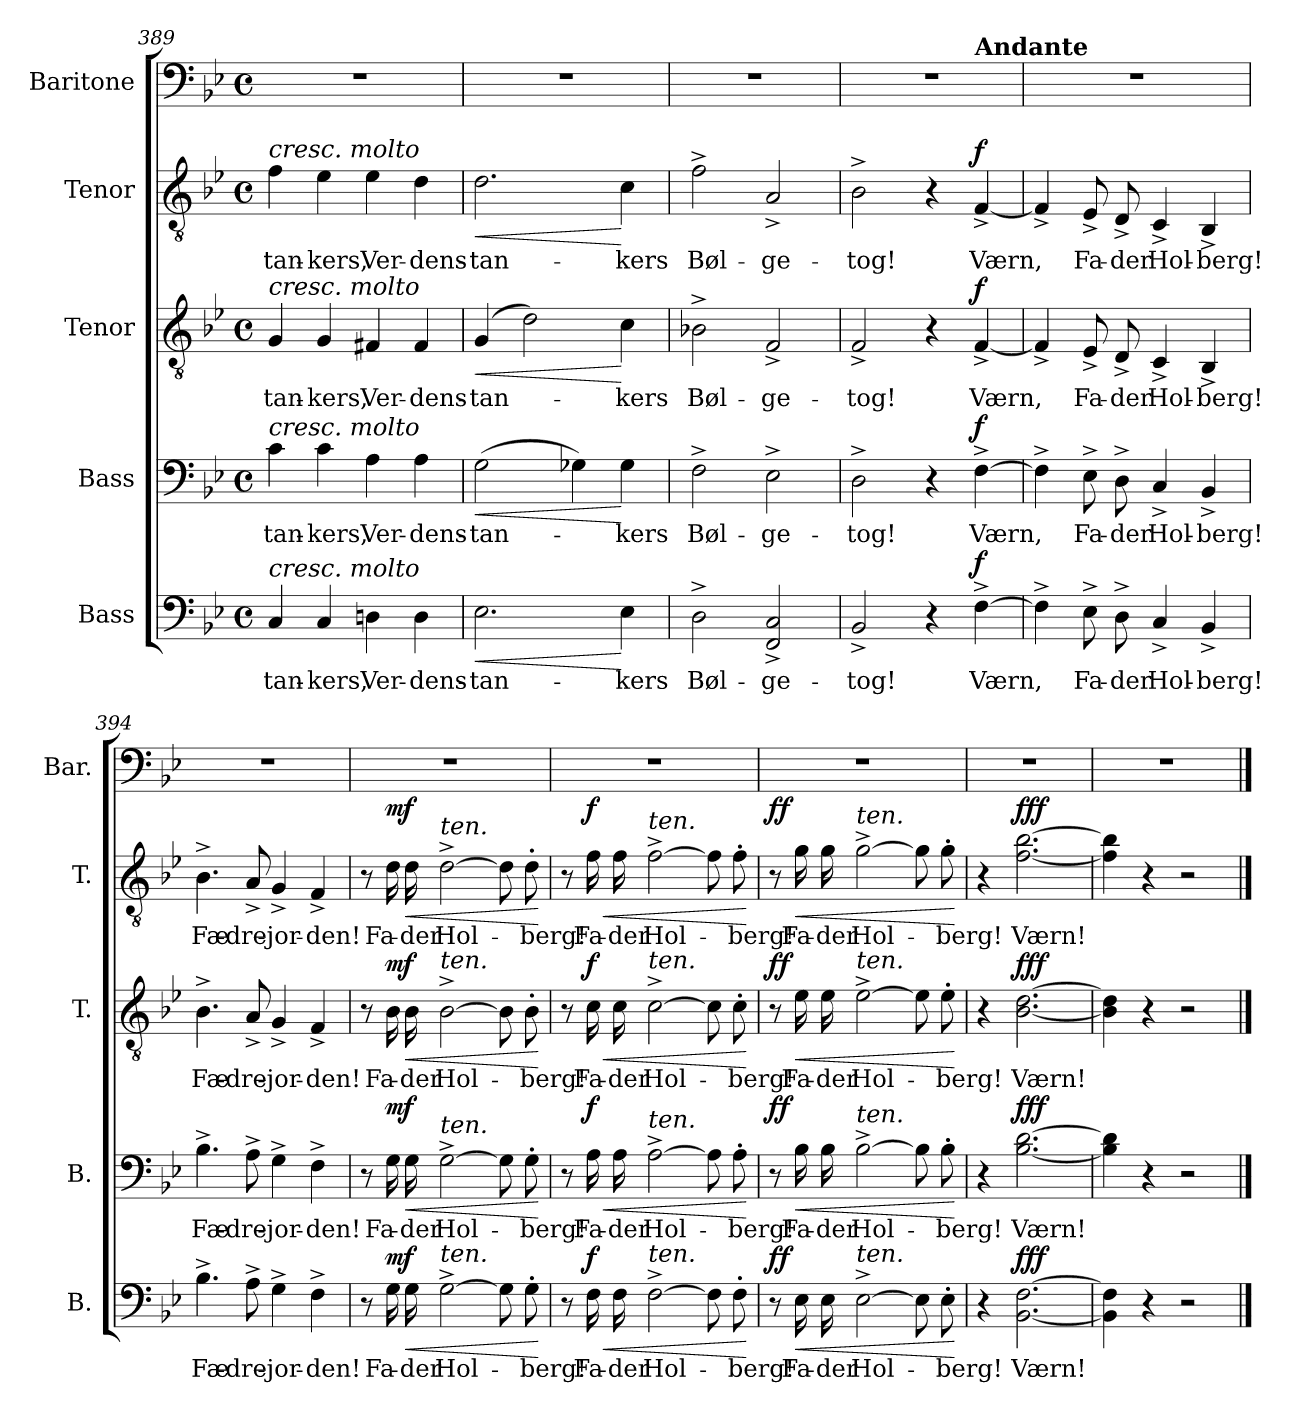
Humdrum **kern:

**kern	**text	**dynam	**kern	**text	**dynam	**kern	**text	**dynam	**kern	**text	**dynam	**kern
*part5	*part5	*part5	*part4	*part4	*part4	*part3	*part3	*part3	*part2	*part2	*part2	*part1
*staff5	*staff5	*staff5	*staff4	*staff4	*staff4	*staff3	*staff3	*staff3	*staff2	*staff2	*staff2	*staff1
*I"Bass	*	*	*I"Bass	*	*	*I"Tenor	*	*	*I"Tenor	*	*	*I"Baritone
*I'B.	*	*	*I'B.	*	*	*I'T.	*	*	*I'T.	*	*	*I'Bar.
*clefF4	*	*	*clefF4	*	*	*clefGv2	*	*	*clefGv2	*	*	*clefF4
*k[b-e-]	*	*	*k[b-e-]	*	*	*k[b-e-]	*	*	*k[b-e-]	*	*	*k[b-e-]
*M4/4	*	*	*M4/4	*	*	*M4/4	*	*	*M4/4	*	*	*M4/4
*met(c)	*	*	*met(c)	*	*	*met(c)	*	*	*met(c)	*	*	*met(c)
=389	=389	=389	=389	=389	=389	=389	=389	=389	=389	=389	=389	=389
!	!	!	!	!	!	!	!	!	!LO:TX:a:i:t=cresc. molto	!	!	!
!	!	!	!	!	!	!LO:TX:a:i:t=cresc. molto	!	!	!	!	!	!
!	!	!	!LO:TX:a:i:t=cresc. molto	!	!	!	!	!	!	!	!	!
!LO:TX:a:i:t=cresc. molto	!	!	!	!	!	!	!	!	!	!	!	!
!	!LO:LY:b	!	!	!LO:LY:b	!	!	!LO:LY:b	!	!	!LO:LY:b	!	!
4C/	-tan-	.	4c\	-tan-	.	4G/	-tan-	.	4f\	-tan-	.	1r
!	!LO:LY:b	!	!	!LO:LY:b	!	!	!LO:LY:b	!	!	!LO:LY:b	!	!
4C/	-kers,	.	4c\	-kers,	.	4G/	-kers,	.	4e-\	-kers,	.	.
!	!LO:LY:b	!	!	!LO:LY:b	!	!	!LO:LY:b	!	!	!LO:LY:b	!	!
4Dn\	Ver-	.	4A\	Ver-	.	4F#X/	Ver-	.	4e-\	Ver-	.	.
!	!LO:LY:b	!	!	!LO:LY:b	!	!	!LO:LY:b	!	!	!LO:LY:b	!	!
4D\	-dens-	.	4A\	-dens-	.	4F#/	-dens-	.	4d\	-dens-	.	.
=390	=390	=390	=390	=390	=390	=390	=390	=390	=390	=390	=390	=390
!	!LO:LY:b	!LO:HP:b	!	!LO:LY:b	!LO:HP:b	!	!LO:LY:b	!LO:HP:b	!	!LO:LY:b	!LO:HP:b	!
2.E-\	-tan-	<	(>2G\	-tan-	<	(>4G/	-tan-	<	2.d\	-tan-	<	1r
.	.	.	.	.	.	2d\)	.	.	.	.	.	.
.	.	.	4G-X\)	.	.	.	.	.	.	.	.	.
!	!LO:LY:b	!	!	!LO:LY:b	!	!	!LO:LY:b	!	!	!LO:LY:b	!	!
4E-\	-kers	[	4G-\	-kers	[	4c\	-kers	[	4c\	-kers	[	.
!!LO:LB:g=z
=391	=391	=391	=391	=391	=391	=391	=391	=391	=391	=391	=391	=391
!	!LO:LY:b	!	!	!LO:LY:b	!	!	!LO:LY:b	!	!	!LO:LY:b	!	!
2D^\	Bøl-	.	2F^\	Bøl-	.	2B-X^\	Bøl-	.	2f^\	Bøl-	.	1r
!	!LO:LY:b	!	!	!LO:LY:b	!	!	!LO:LY:b	!	!	!LO:LY:b	!	!
2FF/^ 2C/^	-ge-	.	2E-^\	-ge-	.	2F^/	-ge-	.	2A^/	-ge-	.	.
=392	=392	=392	=392	=392	=392	=392	=392	=392	=392	=392	=392	=392
!	!LO:LY:b	!	!	!LO:LY:b	!	!	!LO:LY:b	!	!	!LO:LY:b	!	!
*	*	*	*	*	*	*	*	*	*	*	*	*^
2BB-^/	-tog!	.	2D^\	-tog!	.	2F^/	-tog!	.	2B-^\	-tog!	.	1r	2.ryy
4r	.	.	4r	.	.	4r	.	.	4r	.	.	.	.
!	!	!	!	!	!	!	!	!	!	!	!	!	!LO:TX:a:B:t=Andante
!	!LO:LY:b	!LO:DY:a	!	!LO:LY:b	!LO:DY:a	!	!LO:LY:b	!LO:DY:a	!	!LO:LY:b	!LO:DY:a	!	!
[4F^\	Værn,	f	[4F^\	Værn,	f	[4F^/	Værn,	f	[4F^/	Værn,	f	.	4ryy
*	*	*	*	*	*	*	*	*	*	*	*	*v	*v
=393	=393	=393	=393	=393	=393	=393	=393	=393	=393	=393	=393	=393
4F^\]	.	.	4F^\]	.	.	4F^/]	.	.	4F^/]	.	.	1r
!	!LO:LY:b	!	!	!LO:LY:b	!	!	!LO:LY:b	!	!	!LO:LY:b	!	!
8E-^\	Fa-	.	8E-^\	Fa-	.	8E-^/	Fa-	.	8E-^/	Fa-	.	.
!	!LO:LY:b	!	!	!LO:LY:b	!	!	!LO:LY:b	!	!	!LO:LY:b	!	!
8D^\	-der	.	8D^\	-der	.	8D^/	-der	.	8D^/	-der	.	.
!	!LO:LY:b	!	!	!LO:LY:b	!	!	!LO:LY:b	!	!	!LO:LY:b	!	!
4C^/	Hol-	.	4C^/	Hol-	.	4C^/	Hol-	.	4C^/	Hol-	.	.
!	!LO:LY:b	!	!	!LO:LY:b	!	!	!LO:LY:b	!	!	!LO:LY:b	!	!
4BB-^/	-berg!	.	4BB-^/	-berg!	.	4BB-^/	-berg!	.	4BB-^/	-berg!	.	.
=394	=394	=394	=394	=394	=394	=394	=394	=394	=394	=394	=394	=394
!	!LO:LY:b	!	!	!LO:LY:b	!	!	!LO:LY:b	!	!	!LO:LY:b	!	!
4.B-^\	Fæ-	.	4.B-^\	Fæ-	.	4.B-^\	Fæ-	.	4.B-^\	Fæ-	.	1r
!	!LO:LY:b	!	!	!LO:LY:b	!	!	!LO:LY:b	!	!	!LO:LY:b	!	!
8A^\	-dre-	.	8A^\	-dre-	.	8A^/	-dre-	.	8A^/	-dre-	.	.
!	!LO:LY:b	!	!	!LO:LY:b	!	!	!LO:LY:b	!	!	!LO:LY:b	!	!
4G^\	-jor-	.	4G^\	-jor-	.	4G^/	-jor-	.	4G^/	-jor-	.	.
!	!LO:LY:b	!	!	!LO:LY:b	!	!	!LO:LY:b	!	!	!LO:LY:b	!	!
4F^\	-den!	.	4F^\	-den!	.	4F^/	-den!	.	4F^/	-den!	.	.
=395	=395	=395	=395	=395	=395	=395	=395	=395	=395	=395	=395	=395
8r	.	.	8r	.	.	8r	.	.	8r	.	.	1r
!	!LO:LY:b	!LO:DY:a	!	!LO:LY:b	!LO:DY:a	!	!LO:LY:b	!LO:DY:a	!	!LO:LY:b	!LO:DY:a	!
16G\	Fa-	mf	16G\	Fa-	mf	16B-\	Fa-	mf	16d\	Fa-	mf	.
!	!LO:LY:b	!LO:HP:b	!	!LO:LY:b	!LO:HP:b	!	!LO:LY:b	!LO:HP:b	!	!LO:LY:b	!LO:HP:b	!
16G\	-der	<	16G\	-der	<	16B-\	-der	<	16d\	-der	<	.
!	!	!	!	!	!	!	!	!	!LO:TX:a:i:t=ten.	!	!	!
!	!	!	!	!	!	!LO:TX:a:i:t=ten.	!	!	!	!	!	!
!	!	!	!LO:TX:a:i:t=ten.	!	!	!	!	!	!	!	!	!
!LO:TX:a:i:t=ten.	!	!	!	!	!	!	!	!	!	!	!	!
!	!LO:LY:b	!	!	!LO:LY:b	!	!	!LO:LY:b	!	!	!LO:LY:b	!	!
[2G^\	Hol-	.	[2G^\	Hol-	.	[2B-^\	Hol-	.	[2d^\	Hol-	.	.
8G\]	.	.	8G\]	.	.	8B-\]	.	.	8d\]	.	.	.
!	!LO:LY:b	!	!	!LO:LY:b	!	!	!LO:LY:b	!	!	!LO:LY:b	!	!
8G'\	-berg!	.	8G'\	-berg!	.	8B-'\	-berg!	.	8d'\	-berg!	.	.
.	.	[	.	.	[	.	.	[	.	.	[	.
=396	=396	=396	=396	=396	=396	=396	=396	=396	=396	=396	=396	=396
8r	.	.	8r	.	.	8r	.	.	8r	.	.	1r
!	!LO:LY:b	!LO:HP:b	!	!LO:LY:b	!LO:HP:b	!	!LO:LY:b	!LO:HP:b	!	!LO:LY:b	!LO:HP:b	!
!	!	!LO:DY:n=1:a	!	!	!LO:DY:n=1:a	!	!	!LO:DY:n=1:a	!	!	!LO:DY:n=1:a	!
16F\	Fa-	< f	16A\	Fa-	< f	16c\	Fa-	< f	16f\	Fa-	< f	.
!	!LO:LY:b	!	!	!LO:LY:b	!	!	!LO:LY:b	!	!	!LO:LY:b	!	!
16F\	-der	.	16A\	-der	.	16c\	-der	.	16f\	-der	.	.
!	!	!	!	!	!	!	!	!	!LO:TX:a:i:t=ten.	!	!	!
!	!	!	!	!	!	!LO:TX:a:i:t=ten.	!	!	!	!	!	!
!	!	!	!LO:TX:a:i:t=ten.	!	!	!	!	!	!	!	!	!
!LO:TX:a:i:t=ten.	!	!	!	!	!	!	!	!	!	!	!	!
!	!LO:LY:b	!	!	!LO:LY:b	!	!	!LO:LY:b	!	!	!LO:LY:b	!	!
[2F^\	Hol-	.	[2A^\	Hol-	.	[2c^\	Hol-	.	[2f^\	Hol-	.	.
8F\]	.	.	8A\]	.	.	8c\]	.	.	8f\]	.	.	.
!	!LO:LY:b	!	!	!LO:LY:b	!	!	!LO:LY:b	!	!	!LO:LY:b	!	!
8F'\	-berg!	.	8A'\	-berg!	.	8c'\	-berg!	.	8f'\	-berg!	.	.
.	.	[	.	.	[	.	.	[	.	.	[	.
=397	=397	=397	=397	=397	=397	=397	=397	=397	=397	=397	=397	=397
!	!	!LO:DY:a	!	!	!LO:DY:a	!	!	!LO:DY:a	!	!	!LO:DY:a	!
8r	.	ff	8r	.	ff	8r	.	ff	8r	.	ff	1r
!	!LO:LY:b	!LO:HP:b	!	!LO:LY:b	!LO:HP:b	!	!LO:LY:b	!LO:HP:b	!	!LO:LY:b	!LO:HP:b	!
16E-\	Fa-	<	16B-\	Fa-	<	16e-\	Fa-	<	16g\	Fa-	<	.
!	!LO:LY:b	!	!	!LO:LY:b	!	!	!LO:LY:b	!	!	!LO:LY:b	!	!
16E-\	-der	.	16B-\	-der	.	16e-\	-der	.	16g\	-der	.	.
!	!	!	!	!	!	!	!	!	!LO:TX:a:i:t=ten.	!	!	!
!	!	!	!	!	!	!LO:TX:a:i:t=ten.	!	!	!	!	!	!
!	!	!	!LO:TX:a:i:t=ten.	!	!	!	!	!	!	!	!	!
!LO:TX:a:i:t=ten.	!	!	!	!	!	!	!	!	!	!	!	!
!	!LO:LY:b	!	!	!LO:LY:b	!	!	!LO:LY:b	!	!	!LO:LY:b	!	!
[2E-^\	Hol-	.	[2B-^\	Hol-	.	[2e-^\	Hol-	.	[2g^\	Hol-	.	.
8E-\]	.	.	8B-\]	.	.	8e-\]	.	.	8g\]	.	.	.
!	!LO:LY:b	!	!	!LO:LY:b	!	!	!LO:LY:b	!	!	!LO:LY:b	!	!
8E-'\	-berg!	.	8B-'\	-berg!	.	8e-'\	-berg!	.	8g'\	-berg!	.	.
.	.	[	.	.	[	.	.	[	.	.	[	.
=398	=398	=398	=398	=398	=398	=398	=398	=398	=398	=398	=398	=398
4r	.	.	4r	.	.	4r	.	.	4r	.	.	1r
!	!LO:LY:b	!LO:DY:a	!	!LO:LY:b	!LO:DY:a	!	!LO:LY:b	!LO:DY:a	!	!LO:LY:b	!LO:DY:a	!
[2.BB-\ [2.F\	Værn!	fff	[2.B-\ [2.d\	Værn!	fff	[2.B-\ [2.d\	Værn!	fff	[2.f\ [2.b-\	Værn!	fff	.
!!LO:PB:g=z
=399	=399	=399	=399	=399	=399	=399	=399	=399	=399	=399	=399	=399
4BB-\] 4F\]	.	.	4B-\] 4d\]	.	.	4B-\] 4d\]	.	.	4f\] 4b-\]	.	.	1r
4r	.	.	4r	.	.	4r	.	.	4r	.	.	.
2r	.	.	2r	.	.	2r	.	.	2r	.	.	.
==	==	==	==	==	==	==	==	==	==	==	==	==
*-	*-	*-	*-	*-	*-	*-	*-	*-	*-	*-	*-	*-
